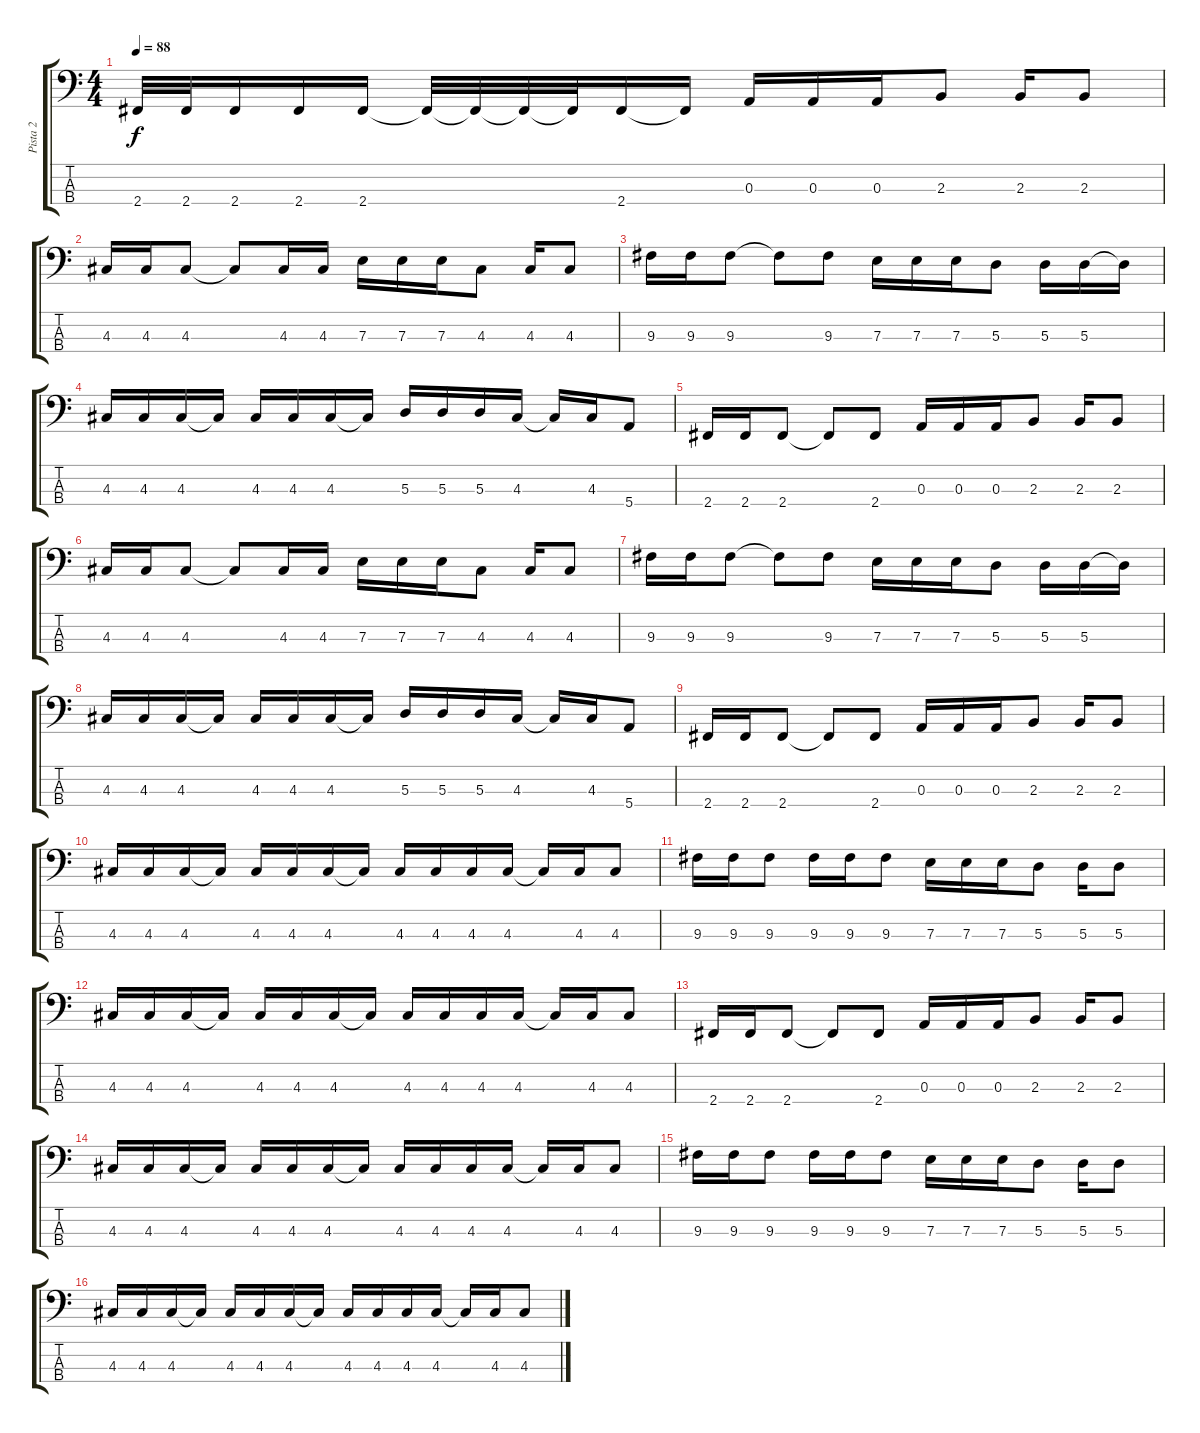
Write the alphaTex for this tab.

\track ("Pista 2" "Pista 2") {instrument electricbasspick}
\staff {score tabs}
\tuning (G2 D2 A1 E1) {hide}
\ts (4 4)
\tempo 88
\clef f4
\ks c
2.4.32{dy f instrument electricbasspick} 2.4.32 2.4.16 2.4.16 2.4.16 2.4{t}.32 2.4{t}.32 2.4{t}.32 2.4{t}.32 2.4.16 2.4{t}.16 0.3.16 0.3.16 0.3.16 2.3.8 2.3.16 2.3.8 |
4.3.16 4.3.16 4.3.8 4.3{t}.8 4.3.16 4.3.16 7.3.16 7.3.16 7.3.16 4.3.8 4.3.16 4.3.8 |
9.3.16 9.3.16 9.3.8 9.3{t}.8 9.3.8 7.3.16 7.3.16 7.3.16 5.3.8 5.3.16 5.3.16 5.3{t}.16 |
4.3.16 4.3.16 4.3.16 4.3{t}.16 4.3.16 4.3.16 4.3.16 4.3{t}.16 5.3.16 5.3.16 5.3.16 4.3.16 4.3{t}.16 4.3.16 5.4.8 |
2.4.16 2.4.16 2.4.8 2.4{t}.8 2.4.8 0.3.16 0.3.16 0.3.16 2.3.8 2.3.16 2.3.8 |
4.3.16 4.3.16 4.3.8 4.3{t}.8 4.3.16 4.3.16 7.3.16 7.3.16 7.3.16 4.3.8 4.3.16 4.3.8 |
9.3.16 9.3.16 9.3.8 9.3{t}.8 9.3.8 7.3.16 7.3.16 7.3.16 5.3.8 5.3.16 5.3.16 5.3{t}.16 |
4.3.16 4.3.16 4.3.16 4.3{t}.16 4.3.16 4.3.16 4.3.16 4.3{t}.16 5.3.16 5.3.16 5.3.16 4.3.16 4.3{t}.16 4.3.16 5.4.8 |
2.4.16 2.4.16 2.4.8 2.4{t}.8 2.4.8 0.3.16 0.3.16 0.3.16 2.3.8 2.3.16 2.3.8 |
4.3.16 4.3.16 4.3.16 4.3{t}.16 4.3.16 4.3.16 4.3.16 4.3{t}.16 4.3.16 4.3.16 4.3.16 4.3.16 4.3{t}.16 4.3.16 4.3.8 |
9.3.16 9.3.16 9.3.8 9.3.16 9.3.16 9.3.8 7.3.16 7.3.16 7.3.16 5.3.8 5.3.16 5.3.8 |
4.3.16 4.3.16 4.3.16 4.3{t}.16 4.3.16 4.3.16 4.3.16 4.3{t}.16 4.3.16 4.3.16 4.3.16 4.3.16 4.3{t}.16 4.3.16 4.3.8 |
2.4.16 2.4.16 2.4.8 2.4{t}.8 2.4.8 0.3.16 0.3.16 0.3.16 2.3.8 2.3.16 2.3.8 |
4.3.16 4.3.16 4.3.16 4.3{t}.16 4.3.16 4.3.16 4.3.16 4.3{t}.16 4.3.16 4.3.16 4.3.16 4.3.16 4.3{t}.16 4.3.16 4.3.8 |
9.3.16 9.3.16 9.3.8 9.3.16 9.3.16 9.3.8 7.3.16 7.3.16 7.3.16 5.3.8 5.3.16 5.3.8 |
4.3.16 4.3.16 4.3.16 4.3{t}.16 4.3.16 4.3.16 4.3.16 4.3{t}.16 4.3.16 4.3.16 4.3.16 4.3.16 4.3{t}.16 4.3.16 4.3.8
